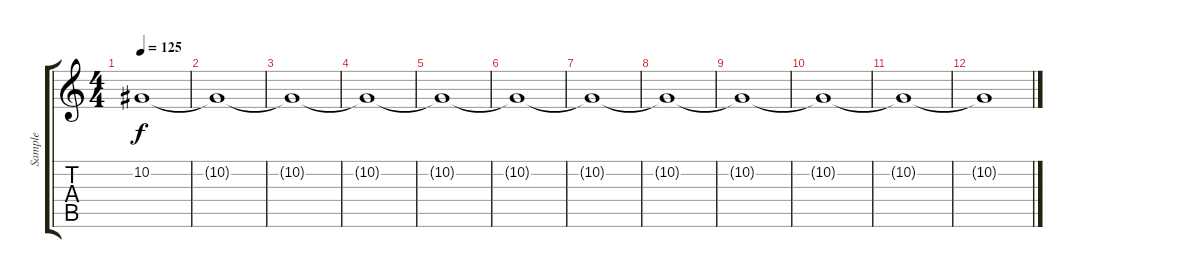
\track ("Sample" "Sample") {instrument stringensemble1}
\staff {score tabs}
\tuning (Eb4 Bb3 Gb3 Db3 Ab2 Eb2) {hide}
\ts (4 4)
\tempo 125
\clef g2
\ks c
10.2{t}.1{dy f} |
10.2{t}.1 |
10.2{t}.1 |
10.2{t}.1 |
10.2{t}.1 |
10.2{t}.1 |
10.2{t}.1 |
10.2{t}.1 |
10.2{t}.1 |
10.2{t}.1 |
10.2{t}.1 |
10.2{t}.1
